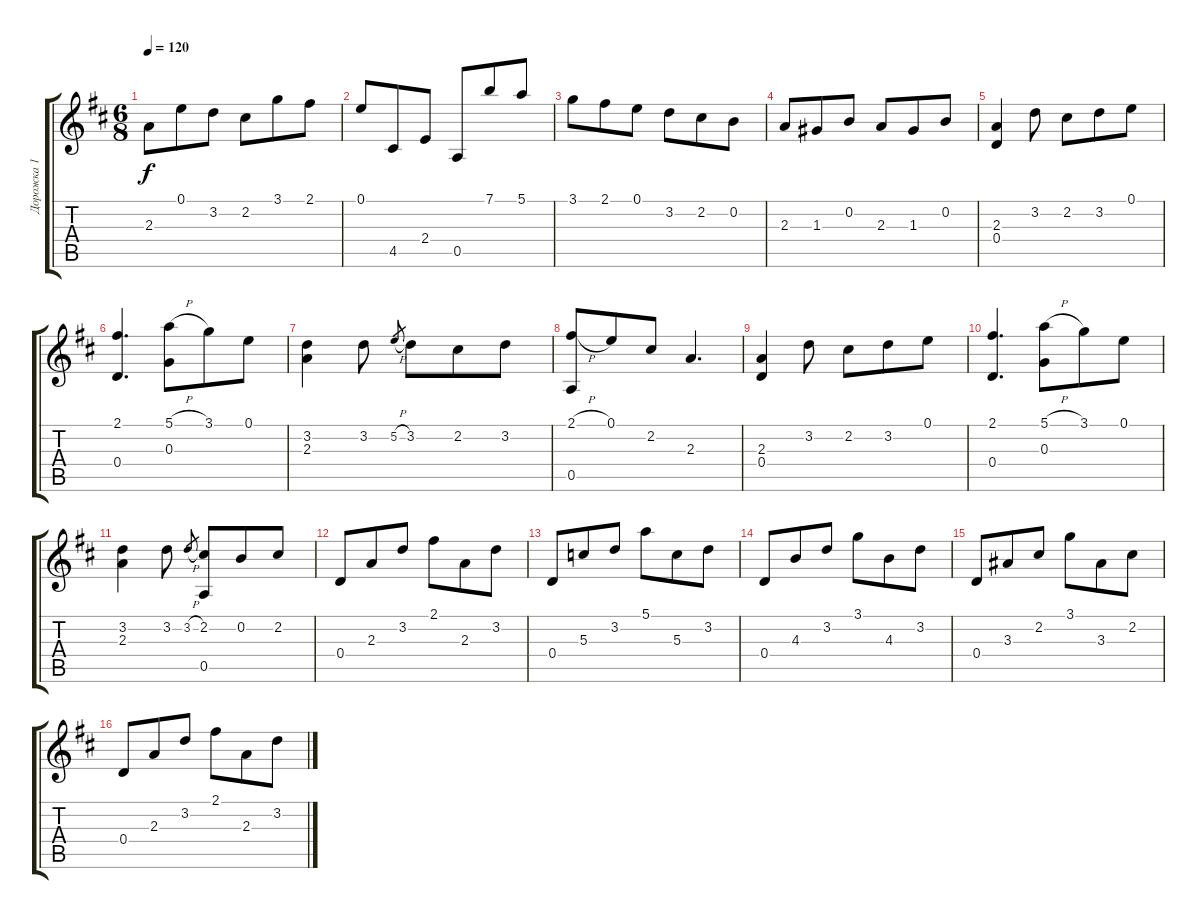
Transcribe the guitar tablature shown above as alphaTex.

\track ("Дорожка 1" "Дорожка 1") {instrument acousticguitarnylon}
\staff {score tabs}
\tuning (E4 B3 G3 D3 A2 E2) {hide}
\ts (6 8)
\tempo 120
\clef g2
\ks d
2.3.8{dy f} 0.1.8 3.2.8 2.2.8 3.1.8 2.1.8 |
0.1.8 4.5.8 2.4.8 0.5.8 7.1.8 5.1.8 |
3.1.8 2.1.8 0.1.8 3.2.8 2.2.8 0.2.8 |
2.3.8 1.3.8 0.2.8 2.3.8 1.3.8 0.2.8 |
(2.3 0.4).4 3.2.8 2.2.8 3.2.8 0.1.8 |
(2.1 0.4).4{d} (5.1{h} 0.3).8 3.1.8 0.1.8 |
(3.2 2.3).4 3.2.8 5.2{h}.8{gr} 3.2.8 2.2.8 3.2.8 |
(2.1{h} 0.5).8 0.1.8 2.2.8 2.3.4{d} |
(2.3 0.4).4 3.2.8 2.2.8 3.2.8 0.1.8 |
(2.1 0.4).4{d} (5.1{h} 0.3).8 3.1.8 0.1.8 |
(3.2 2.3).4 3.2.8 3.2{h}.8{gr} (2.2 0.5).8 0.2.8 2.2.8 |
0.4.8 2.3.8 3.2.8 2.1.8 2.3.8 3.2.8 |
0.4.8 5.3.8 3.2.8 5.1.8 5.3.8 3.2.8 |
0.4.8 4.3.8 3.2.8 3.1.8 4.3.8 3.2.8 |
0.4.8 3.3.8 2.2.8 3.1.8 3.3.8 2.2.8 |
0.4.8 2.3.8 3.2.8 2.1.8 2.3.8 3.2.8
